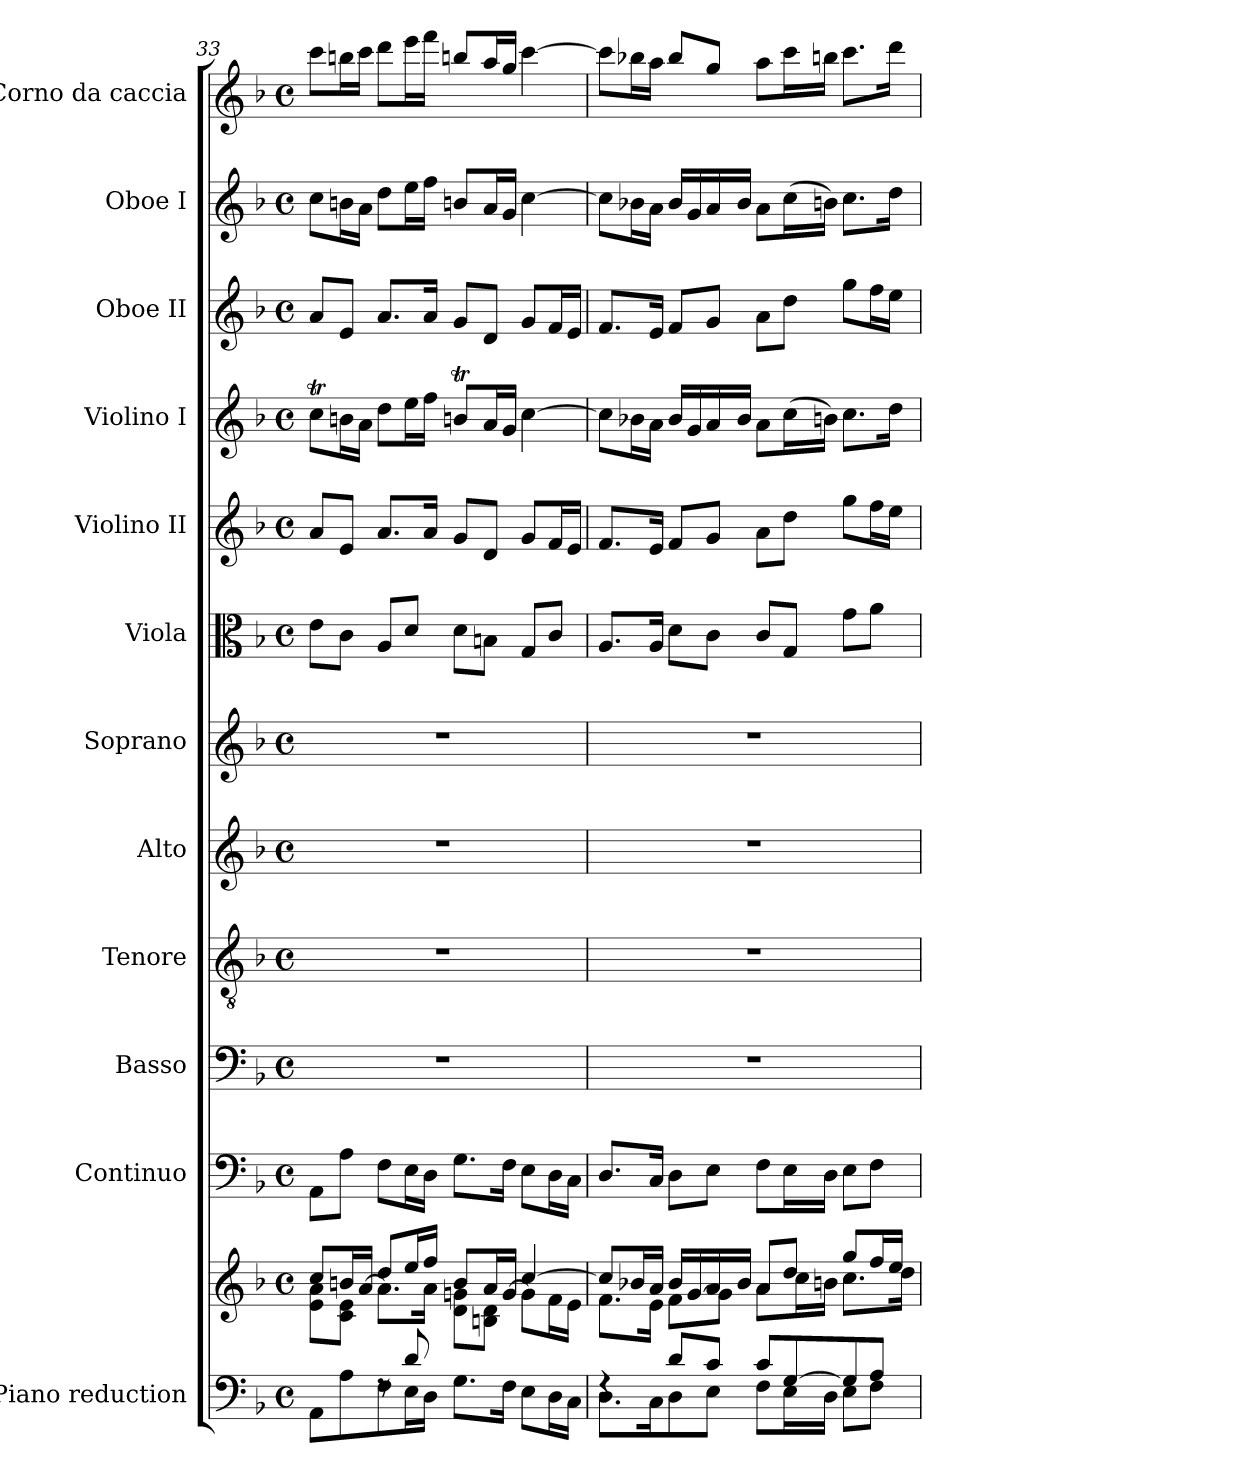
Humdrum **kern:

**kern	**kern	**kern	**kern	**kern	**kern	**kern	**kern	**kern	**kern	**kern	**kern	**kern
*part12	*part12	*part11	*part10	*part9	*part8	*part7	*part6	*part5	*part4	*part3	*part2	*part1
*staff13	*staff12	*staff11	*staff10	*staff9	*staff8	*staff7	*staff6	*staff5	*staff4	*staff3	*staff2	*staff1
*I"Piano reduction	*	*I"Continuo	*I"Basso	*I"Tenore	*I"Alto	*I"Soprano	*I"Viola	*I"Violino II	*I"Violino I	*I"Oboe II	*I"Oboe I	*I"Corno da caccia
*I'Pno	*	*	*	*	*	*	*I'Vla	*I'Vln	*I'Vln	*I'Ob	*I'Ob	*
*clefF4	*clefG2	*clefF4	*clefF4	*clefGv2	*clefG2	*clefG2	*clefC3	*clefG2	*clefG2	*clefG2	*clefG2	*clefG2
*	*	*	*	*	*	*	*	*	*	*	*	*ITrd7c12
*k[b-]	*k[b-]	*k[b-]	*k[b-]	*k[b-]	*k[b-]	*k[b-]	*k[b-]	*k[b-]	*k[b-]	*k[b-]	*k[b-]	*k[b-]
*M4/4	*M4/4	*M4/4	*M4/4	*M4/4	*M4/4	*M4/4	*M4/4	*M4/4	*M4/4	*M4/4	*M4/4	*M4/4
*met(c)	*met(c)	*met(c)	*met(c)	*met(c)	*met(c)	*met(c)	*met(c)	*met(c)	*met(c)	*met(c)	*met(c)	*met(c)
=33	=33	=33	=33	=33	=33	=33	=33	=33	=33	=33	=33	=33
*^	*^	*	*	*	*	*	*	*	*	*	*	*
4ryy	8AA\L	8cc/L	8e\ 8a\L	8AA\L	1r	1r	1r	1r	8e\L	8a/L	8ccT\L	8a/L	8cc\L	8cc\L
.	8A\	16bn/L	8c\ 8e\J	8A\J	.	.	.	.	8c\J	8e/J	16bn\L	8e/J	16bn\L	16bn\L
.	.	[16a/JJ	.	.	.	.	.	.	.	.	16a\JJ	.	16a\JJ	16cc\JJ
8rF	8F\	8dd/L	8.a\L]	8F\L	.	.	.	.	8A/L	8.a/L	8dd\L	8.a/L	8dd\L	8dd\L
8d/	16E\L	16ee/L	.	16E\L	.	.	.	.	8d/J	.	16ee\L	.	16ee\L	16ee\L
.	16D\JJ	16ff/JJ	16a\Jk	16D\JJ	.	.	.	.	.	16a/Jk	16ff\JJ	16a/Jk	16ff\JJ	16ff\JJ
2rFyy	8.G\L	8b/L	8d\ 8gn\L	8.G\L	.	.	.	.	8d\L	8g/L	8bnt/L	8g/L	8bn/L	8bn/L
.	.	16a/L	8Bn\ 8d\J	.	.	.	.	.	8Bn\J	8d/J	16a/L	8d/J	16a/L	16a/L
.	16F\Jk	[16g/JJ	.	16F\Jk	.	.	.	.	.	.	16g/JJ	.	16g/JJ	16g/JJ
.	8E\L	[4cc/	8g\L]	8E\L	.	.	.	.	8G/L	8g/L	[4cc\	8g/L	[4cc\	[4cc\
.	16D\L	.	16f\L	16D\L	.	.	.	.	8c/J	16f/L	.	16f/L	.	.
.	16C\JJ	.	16e\JJ	16C\JJ	.	.	.	.	.	16e/JJ	.	16e/JJ	.	.
=34	=34	=34	=34	=34	=34	=34	=34	=34	=34	=34	=34	=34	=34	=34
4rF	8.D\L	8cc/L]	8.f\L	8.D/L	1r	1r	1r	1r	8.A/L	8.f/L	8cc\L]	8.f/L	8cc\L]	8cc\L]
.	.	16b-X/L	.	.	.	.	.	.	.	.	16b-X\L	.	16b-X\L	16b-X\L
.	16C\K	16a/JJ	16e\Jk	16C/Jk	.	.	.	.	16A/Jk	16e/Jk	16a\JJ	16e/Jk	16a\JJ	16a\JJ
8d/L	8D\	16b-/LL	8f\L	8D\L	.	.	.	.	8d\L	8f/L	16b-/LL	8f/L	16b-/LL	8b-/L
.	.	[16g/	.	.	.	.	.	.	.	.	16g/	.	16g/	.
8c/J	8E\J	16a/	8g\J]	8E\J	.	.	.	.	8c\J	8g/J	16a/	8g/J	16a/	8g/J
.	.	16b-/JJ	.	.	.	.	.	.	.	.	16b-/JJ	.	16b-/JJ	.
8c/L	8F\L	8a/L	8a\L	8F\L	.	.	.	.	8c/L	8a\L	8a\L	8a\L	8a\L	8a\L
[8G/	16E\L	8dd/J	16cc\L	16E\L	.	.	.	.	8G/J	8dd\J	(>16cc\L	8dd\J	(>16cc\L	16cc\L
.	16D\JJ	.	16bn\JJ	16D\JJ	.	.	.	.	.	.	16bn\JJ)	.	16bn\JJ)	16bn\JJ
8G/]	8E\L	8gg/L	8.cc\L	8E\L	.	.	.	.	8g\L	8gg\L	8.cc\L	8gg\L	8.cc\L	8.cc\L
8A/J	8F\J	16ff/L	.	8F\J	.	.	.	.	8a\J	16ff\L	.	16ff\L	.	.
.	.	16ee/JJ	16dd\Jk	.	.	.	.	.	.	16ee\JJ	16dd\Jk	16ee\JJ	16dd\Jk	16dd\Jk
*v	*v	*	*	*	*	*	*	*	*	*	*	*	*	*
*	*v	*v	*	*	*	*	*	*	*	*	*	*	*
=	=	=	=	=	=	=	=	=	=	=	=	=
*-	*-	*-	*-	*-	*-	*-	*-	*-	*-	*-	*-	*-
